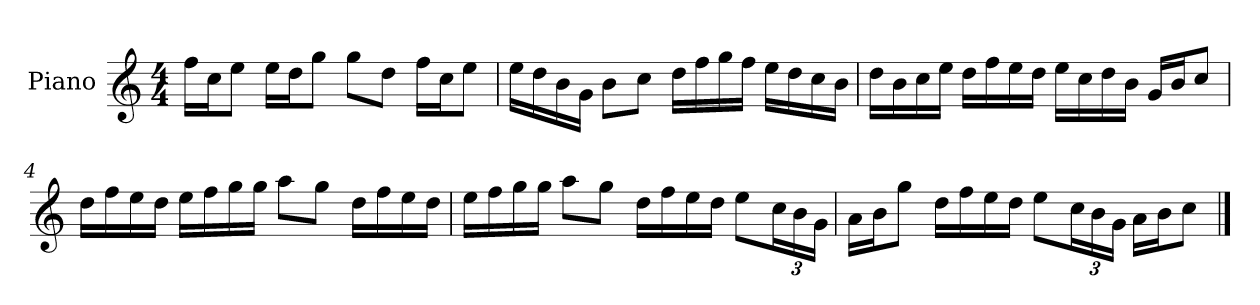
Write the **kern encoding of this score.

**kern
*part1
*staff1
*I"Piano
*I'P-no
*clefG2
*k[]
*M4/4
*MM90
=1
16ff\LL
16cc\J
8ee\J
16ee\LL
16dd\J
8gg\J
8gg\L
8dd\J
16ff\LL
16cc\J
8ee\J
=2
16ee\LL
16dd\
16b\
16g\JJ
8b\L
8cc\J
16dd\LL
16ff\
16gg\
16ff\JJ
16ee\LL
16dd\
16cc\
16b\JJ
=3
16dd\LL
16b\
16cc\
16ee\JJ
16dd\LL
16ff\
16ee\
16dd\JJ
16ee\LL
16cc\
16dd\
16b\JJ
16g/LL
16b/J
8cc/J
!!LO:LB:g=z
=4
16dd\LL
16ff\
16ee\
16dd\JJ
16ee\LL
16ff\
16gg\
16gg\JJ
8aa\L
8gg\J
16dd\LL
16ff\
16ee\
16dd\JJ
=5
16ee\LL
16ff\
16gg\
16gg\JJ
8aa\L
8gg\J
16dd\LL
16ff\
16ee\
16dd\JJ
8ee\L
*Xbrackettup
24cc\L
24b\
24g\JJ
=6
16a\LL
16b\J
8gg\J
16dd\LL
16ff\
16ee\
16dd\JJ
8ee\L
24cc\L
24b\
24g\JJ
16a\LL
16b\J
8cc\J
==
*-
